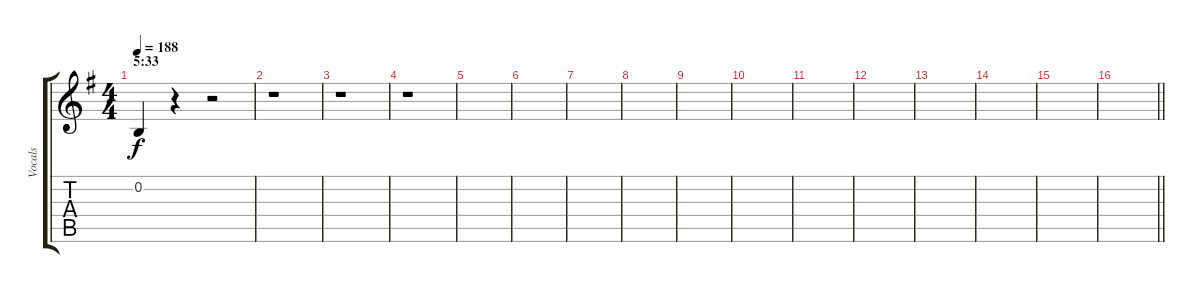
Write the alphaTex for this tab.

\track ("Vocals" "Vocals") {instrument lead6voice}
\staff {score tabs}
\tuning (E4 B3 G3 D3 A2 E2) {hide}
\ts (4 4)
\section ("" "5:33")
\tempo 188
\clef g2
\ks eminor
0.2{t}.4{dy f} r.4 r.2 |
r.1 |
r.1 |
r.1 |
|
|
|
|
|
|
|
|
|
|
|
\barLineRight lightlight
